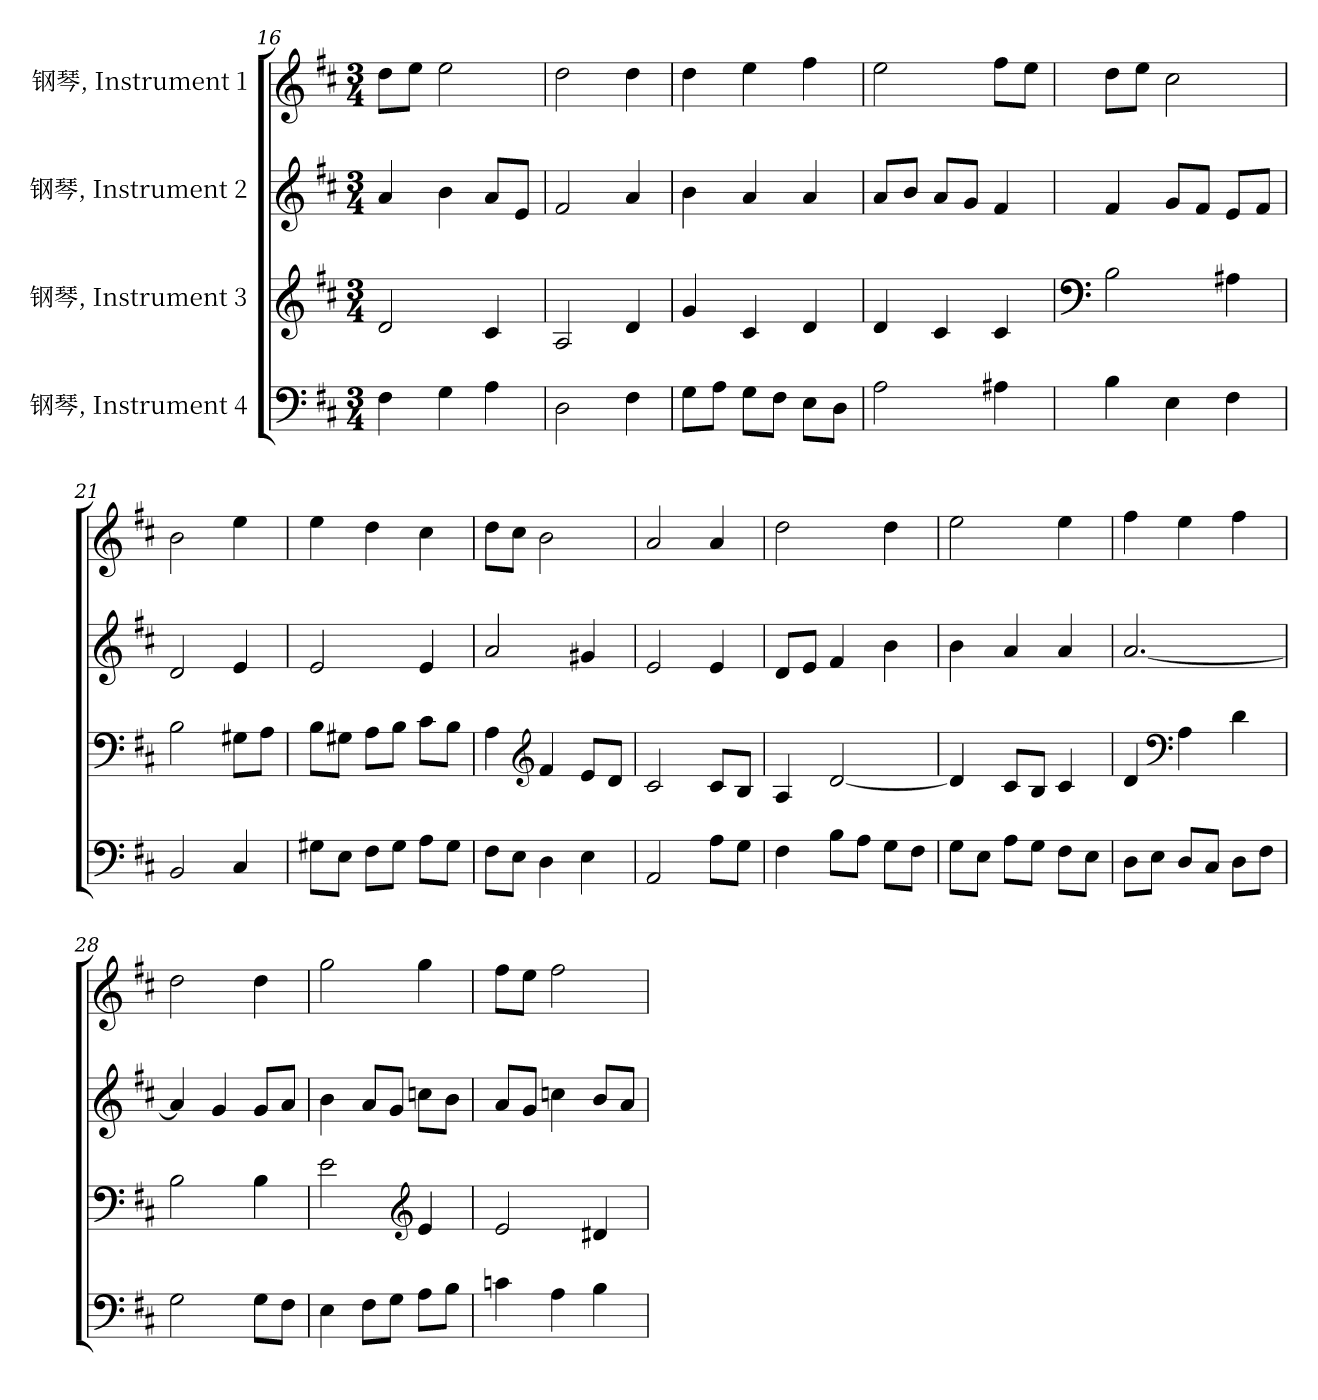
**kern	**kern	**kern	**kern
*part4	*part3	*part2	*part1
*staff4	*staff3	*staff2	*staff1
*I"钢琴, Instrument 4	*I"钢琴, Instrument 3	*I"钢琴, Instrument 2	*I"钢琴, Instrument 1
*clefF4	*clefG2	*clefG2	*clefG2
*k[f#c#]	*k[f#c#]	*k[f#c#]	*k[f#c#]
*M3/4	*M3/4	*M3/4	*M3/4
=16	=16	=16	=16
4F#\	2d/	4a/	8dd\L
.	.	.	8ee\J
4G\	.	4b\	2ee\
4A\	4c#/	8a/L	.
.	.	8e/J	.
=17	=17	=17	=17
2D\	2A/	2f#/	2dd\
4F#\	4d/	4a/	4dd\
=18	=18	=18	=18
8G\L	4g/	4b\	4dd\
8A\J	.	.	.
8G\L	4c#/	4a/	4ee\
8F#\J	.	.	.
8E\L	4d/	4a/	4ff#\
8D\J	.	.	.
=19	=19	=19	=19
2A\	4d/	8a/L	2ee\
.	.	8b/J	.
.	4c#/	8a/L	.
.	.	8g/J	.
4A#X\	4c#/	4f#/	8ff#\L
.	.	.	8ee\J
!!LO:PB:g=z
=20	=20	=20	=20
*	*clefF4	*	*
4B\	2B\	4f#/	8dd\L
.	.	.	8ee\J
4E\	.	8g/L	2cc#\
.	.	8f#/J	.
4F#\	4A#X\	8e/L	.
.	.	8f#/J	.
=21	=21	=21	=21
2BB/	2B\	2d/	2b\
4C#/	8G#X\L	4e/	4ee\
.	8A\J	.	.
=22	=22	=22	=22
8G#X\L	8B\L	2e/	4ee\
8E\J	8G#X\J	.	.
8F#\L	8A\L	.	4dd\
8G#\J	8B\J	.	.
8A\L	8c#\L	4e/	4cc#\
8G#\J	8B\J	.	.
=23	=23	=23	=23
8F#\L	4A\	2a/	8dd\L
8E\J	.	.	8cc#\J
*	*clefG2	*	*
4D\	4f#/	.	2b\
4E\	8e/L	4g#X/	.
.	8d/J	.	.
=24	=24	=24	=24
2AA/	2c#/	2e/	2a/
8A\L	8c#/L	4e/	4a/
8G\J	8B/J	.	.
=25	=25	=25	=25
4F#\	4A/	8d/L	2dd\
.	.	8e/J	.
8B\L	[2d/	4f#/	.
8A\J	.	.	.
8G\L	.	4b\	4dd\
8F#\J	.	.	.
!!LO:LB:g=z
=26	=26	=26	=26
8G\L	4d/]	4b\	2ee\
8E\J	.	.	.
8A\L	8c#/L	4a/	.
8G\J	8B/J	.	.
8F#\L	4c#/	4a/	4ee\
8E\J	.	.	.
=27	=27	=27	=27
8D\L	4d/	[2.a/	4ff#\
8E\J	.	.	.
*	*clefF4	*	*
8D/L	4A\	.	4ee\
8C#/J	.	.	.
8D\L	4d\	.	4ff#\
8F#\J	.	.	.
=28	=28	=28	=28
2G\	2B\	4a/]	2dd\
.	.	4g/	.
8G\L	4B\	8g/L	4dd\
8F#\J	.	8a/J	.
=29	=29	=29	=29
4E\	2e\	4b\	2gg\
8F#\L	.	8a/L	.
8G\J	.	8g/J	.
*	*clefG2	*	*
8A\L	4e/	8ccn\L	4gg\
8B\J	.	8b\J	.
=30	=30	=30	=30
4cn\	2e/	8a/L	8ff#\L
.	.	8g/J	8ee\J
4A\	.	4ccn\	2ff#\
4B\	4d#X/	8b/L	.
.	.	8a/J	.
=	=	=	=
*-	*-	*-	*-
